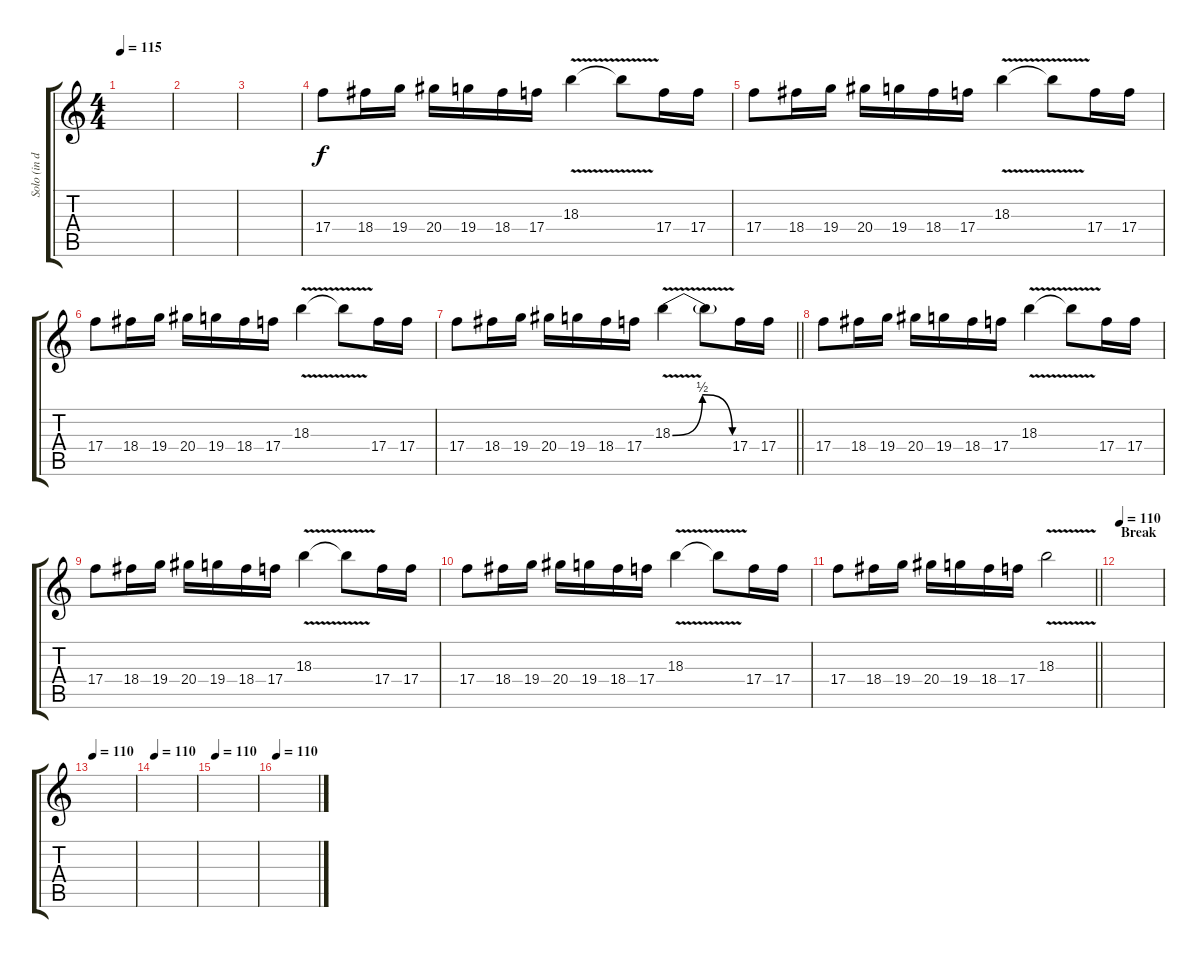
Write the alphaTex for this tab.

\track ("Solo (in drop C)" "Solo (in d") {instrument distortionguitar}
\staff {score tabs}
\tuning (D4 A3 F3 C3 G2 C2) {hide}
\ts (4 4)
\tempo 115
\clef g2
\ks c
|
|
|
17.4.8 18.4.16 19.4.16 20.4.16 19.4.16 18.4.16 17.4.16 18.3{v}.4 18.3{t}.8 17.4.16 17.4.16 |
17.4.8 18.4.16 19.4.16 20.4.16 19.4.16 18.4.16 17.4.16 18.3{v}.4 18.3{t}.8 17.4.16 17.4.16 |
17.4.8 18.4.16 19.4.16 20.4.16 19.4.16 18.4.16 17.4.16 18.3{v}.4 18.3{t}.8 17.4.16 17.4.16 |
\barLineRight lightlight
17.4.8 18.4.16 19.4.16 20.4.16 19.4.16 18.4.16 17.4.16 18.3{be (bendrelease 0 0 30 2 30 2 60 0) v}.4 18.3{t}.8 17.4.16 17.4.16 |
17.4.8 18.4.16 19.4.16 20.4.16 19.4.16 18.4.16 17.4.16 18.3{v}.4 18.3{t}.8 17.4.16 17.4.16 |
17.4.8 18.4.16 19.4.16 20.4.16 19.4.16 18.4.16 17.4.16 18.3{v}.4 18.3{t}.8 17.4.16 17.4.16 |
17.4.8 18.4.16 19.4.16 20.4.16 19.4.16 18.4.16 17.4.16 18.3{v}.4 18.3{t}.8 17.4.16 17.4.16 |
\barLineRight lightlight
17.4.8 18.4.16 19.4.16 20.4.16 19.4.16 18.4.16 17.4.16 18.3{v}.2 |
\section ("" "Break")
\tempo 110
|
\tempo 110
|
\tempo 110
|
\tempo 110
|
\tempo 110
